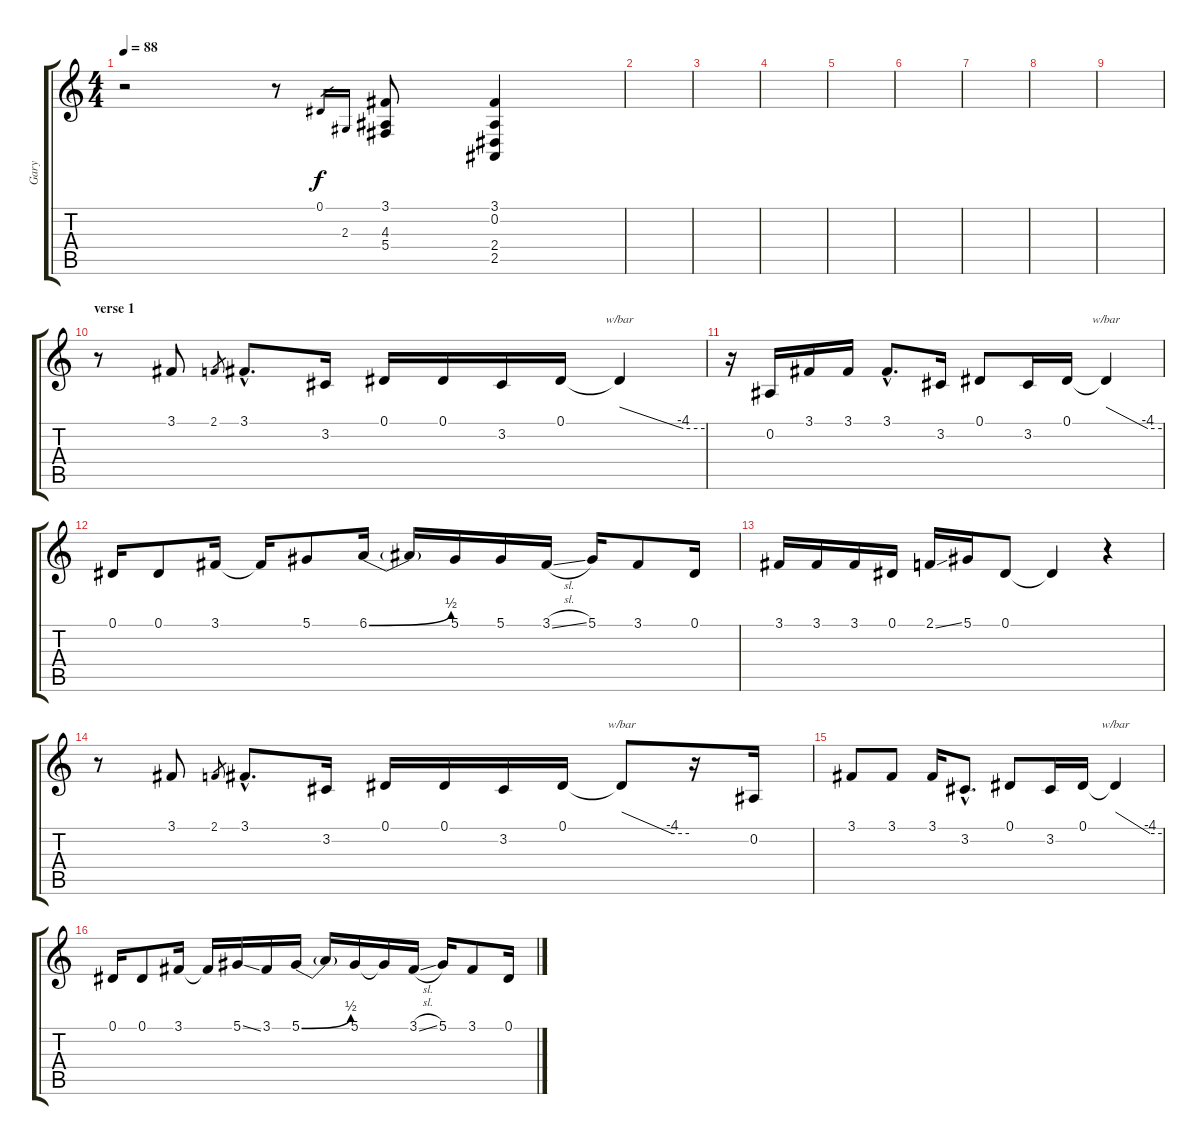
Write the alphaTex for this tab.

\track ("Gary" "Gary") {instrument lead2sawtooth}
\staff {score tabs}
\tuning (Eb4 Bb3 Gb3 Db3 Ab2 Eb2) {hide}
\ts (4 4)
\tempo 88
\clef g2
\ks c
r.2{dy f instrument lead2sawtooth} r.8 0.1.16{gr} 2.3.16{gr} (3.1 4.3 5.4).8 (3.1 0.2 2.4 2.5).4 |
|
|
|
|
|
|
|
|
\section ("" "verse 1")
r.8 3.1.8 2.1.8{gr} 3.1{hac}.8{d} 3.2.16 0.1.16 0.1.16 3.2.16 0.1.16 0.1{t}.4{tbe (custom default 0 0 45 -16 60 -16)} |
r.16 0.2.16 3.1.16 3.1.16 3.1{hac}.8{d} 3.2.16 0.1.8 3.2.16 0.1.16 0.1{t}.4{tbe (custom default 0 0 45 -16 60 -16)} |
0.1.16 0.1.8 3.1.16 3.1{t}.16 5.1.8 6.1{be (bend 0 0 60 2)}.16 6.1{t}.16 5.1.16 5.1.16 3.1{sl}.16 5.1.16 3.1.8 0.1.16 |
3.1.16 3.1.16 3.1.16 0.1.16 2.1{ss}.16 5.1.16 0.1.8 0.1{t}.4 r.4 |
r.8 3.1.8 2.1.8{gr} 3.1{hac}.8{d} 3.2.16 0.1.16 0.1.16 3.2.16 0.1.16 0.1{t}.8{tbe (custom default 0 0 45 -16 60 -16)} r.16 0.2.16 |
3.1.8 3.1.8 3.1.16 3.2{hac}.8{d} 0.1.8 3.2.16 0.1.16 0.1{t}.4{tbe (custom default 0 0 45 -16 60 -16)} |
0.1.16 0.1.8 3.1.16 3.1{t}.16 5.1{ss}.16 3.1.16 5.1{be (bend 0 0 60 2)}.16 5.1{t}.16 5.1.16 5.1{t}.16 3.1{sl}.16 5.1.16 3.1.8 0.1.16
